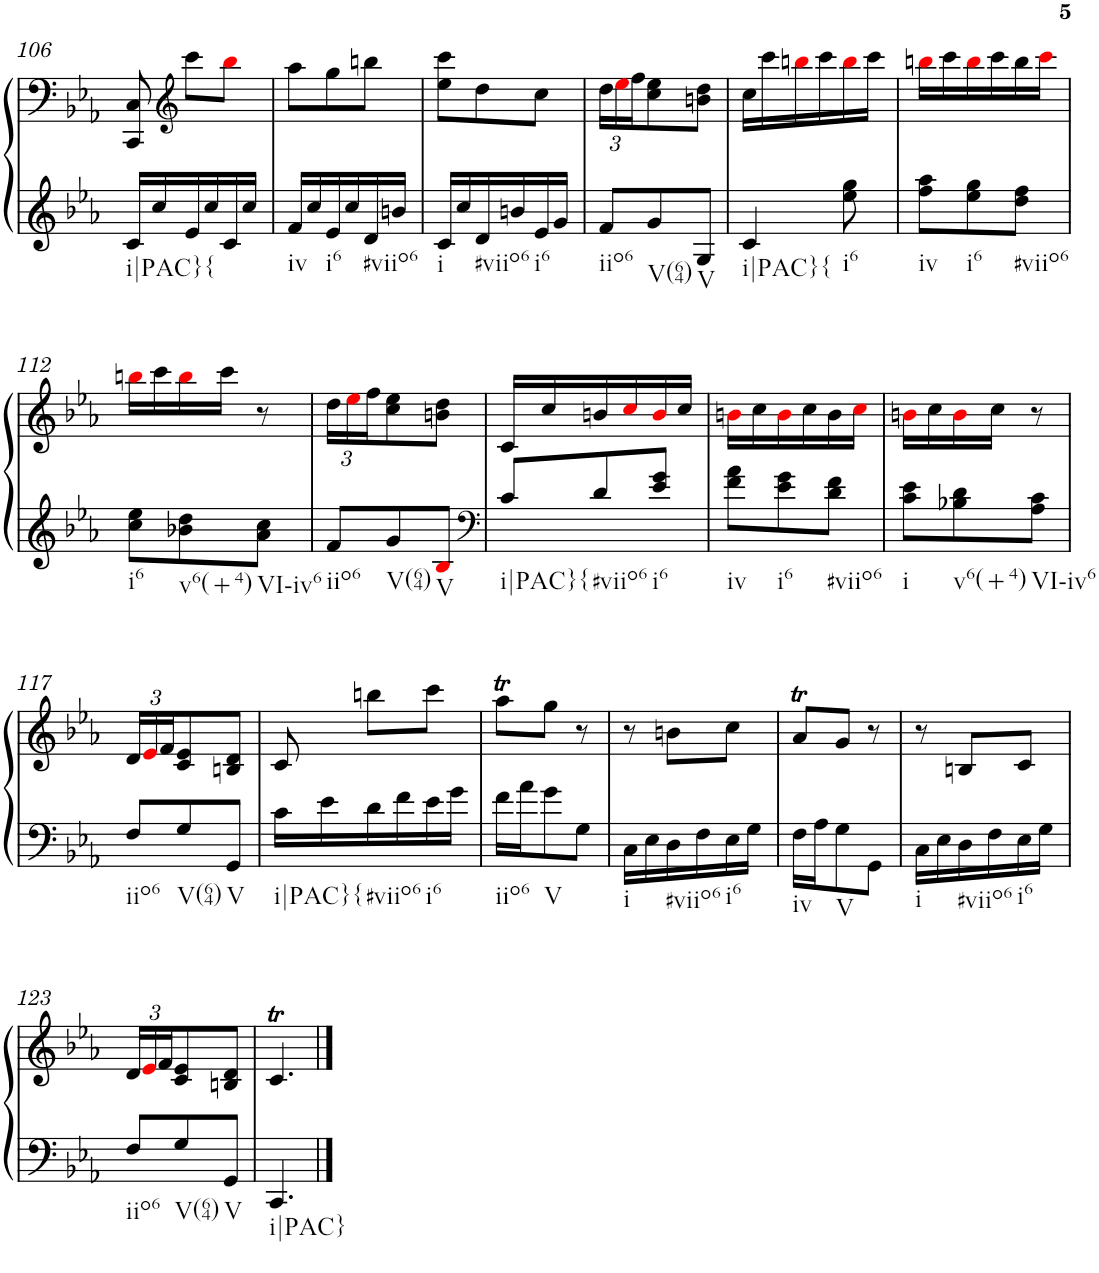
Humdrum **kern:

**kern	**kern
*part1	*part1
*staff2	*staff1
*I"Piano	*
*I'Pno	*
!!LO:PB:g=z
*clefG2	*clefF4
*k[b-e-a-]	*k[b-e-a-]
*c:	*c:
*M3/8	*M3/8
=106	=106
!LO:TX:b:t=i|PAC}{	!
16c/LL	8CC/ 8C/
16cc/	.
*	*clefG2
16e-/	8ccc\L
16cc/	.
16c/	8bb-i\J
16cc/JJ	.
=107	=107
!LO:TX:b:t=iv	!
16f/LL	8aa-\L
16cc/	.
!LO:TX:b:t=i6	!
16e-/	8gg\
16cc/	.
!LO:TX:b:t=#viio6	!
16d/	8bbn\J
16bn/JJ	.
=108	=108
!LO:TX:b:t=i	!
16c/LL	8ee-\ 8ccc\L
16cc/	.
!LO:TX:b:t=#viio6	!
16d/	8dd\
16bn/	.
!LO:TX:b:t=i6	!
16e-/	8cc\J
16g/JJ	.
=109	=109
*	*Xbrackettup
!LO:TX:b:t=iio6	!
8f/L	24dd\LL
.	24ee-i\
.	24ff\J
!LO:TX:b:t=V(64)	!
8g/	8cc\ 8ee-\
!LO:TX:b:t=V	!
8G/J	8bn\ 8dd\J
=110	=110
!LO:TX:b:t=i|PAC}{	!
4c/	16cc\LL
.	16ccc\
.	16bbni\
.	16ccc\
!LO:TX:b:t=i6	!
8ee-\ 8gg\	16bbi\
.	16ccc\JJ
=111	=111
!LO:TX:b:t=iv	!
8ff\ 8aa-\L	16bbni\LL
.	16ccc\
!LO:TX:b:t=i6	!
8ee-\ 8gg\	16bbi\
.	16ccc\
!LO:TX:b:t=#viio6	!
8dd\ 8ff\J	16bb\
.	16ccci\JJ
!!LO:LB:g=z
=112	=112
!LO:TX:b:t=i6	!
8cc\ 8ee-\L	16bbni\LL
.	16ccc\
!LO:TX:b:t=v6(+4)	!
8b-X\ 8dd\	16bbi\
.	16ccc\JJ
!LO:TX:b:t=VI-iv6	!
8a-\ 8cc\J	8r
=113	=113
!LO:TX:b:t=iio6	!
8f/L	24dd\LL
.	24ee-i\
.	24ff\J
!LO:TX:b:t=V(64)	!
8g/	8cc\ 8ee-\
!LO:TX:b:t=V	!
8B-i/J	8bn\ 8dd\J
=114	=114
*clefF4	*
!LO:TX:b:t=i|PAC}{	!
8c/L	16c/LL
.	16cc/
!LO:TX:b:t=#viio6	!
8d/	16bn/
.	16cci/
!LO:TX:b:t=i6	!
8e-/ 8g/J	16bi/
.	16cc/JJ
=115	=115
!LO:TX:b:t=iv	!
8f\ 8a-\L	16bni\LL
.	16cc\
!LO:TX:b:t=i6	!
8e-\ 8g\	16bi\
.	16cc\
!LO:TX:b:t=#viio6	!
8d\ 8f\J	16b\
.	16cci\JJ
=116	=116
!LO:TX:b:t=i	!
8c\ 8e-\L	16bni\LL
.	16cc\
!LO:TX:b:t=v6(+4)	!
8B-X\ 8d\	16bi\
.	16cc\JJ
!LO:TX:b:t=VI-iv6	!
8A-\ 8c\J	8r
!!LO:LB:g=z
=117	=117
!LO:TX:b:t=iio6	!
8F/L	24d/LL
.	24e-i/
.	24f/J
!LO:TX:b:t=V(64)	!
8G/	8c/ 8e-/
!LO:TX:b:t=V	!
8GG/J	8Bn/ 8d/J
=118	=118
!LO:TX:b:t=i|PAC}{	!
16c\LL	8c/
16e-\	.
!LO:TX:b:t=#viio6	!
16d\	8bbn\L
16f\	.
!LO:TX:b:t=i6	!
16e-\	8ccc\J
16g\JJ	.
=119	=119
!LO:TX:b:t=iio6	!
16f\LL	8aa-T\L
16a-\J	.
!LO:TX:b:t=V	!
8g\	8gg\J
8G\J	8r
=120	=120
!LO:TX:b:t=i	!
16C\LL	8r
16E-\	.
!LO:TX:b:t=#viio6	!
16D\	8bn\L
16F\	.
!LO:TX:b:t=i6	!
16E-\	8cc\J
16G\JJ	.
=121	=121
!LO:TX:b:t=iv	!
16F\LL	8a-T/L
16A-\J	.
!LO:TX:b:t=V	!
8G\	8g/J
8GG\J	8r
=122	=122
!LO:TX:b:t=i	!
16C\LL	8r
16E-\	.
!LO:TX:b:t=#viio6	!
16D\	8Bn/L
16F\	.
!LO:TX:b:t=i6	!
16E-\	8c/J
16G\JJ	.
!!LO:LB:g=z
=123	=123
!LO:TX:b:t=iio6	!
8F/L	24d/LL
.	24e-i/
.	24f/J
!LO:TX:b:t=V(64)	!
8G/	8c/ 8e-/
!LO:TX:b:t=V	!
8GG/J	8Bn/ 8d/J
=124	=124
!LO:TX:b:t=i|PAC}	!
4.CC/	4.cT/
==	==
*-	*-
